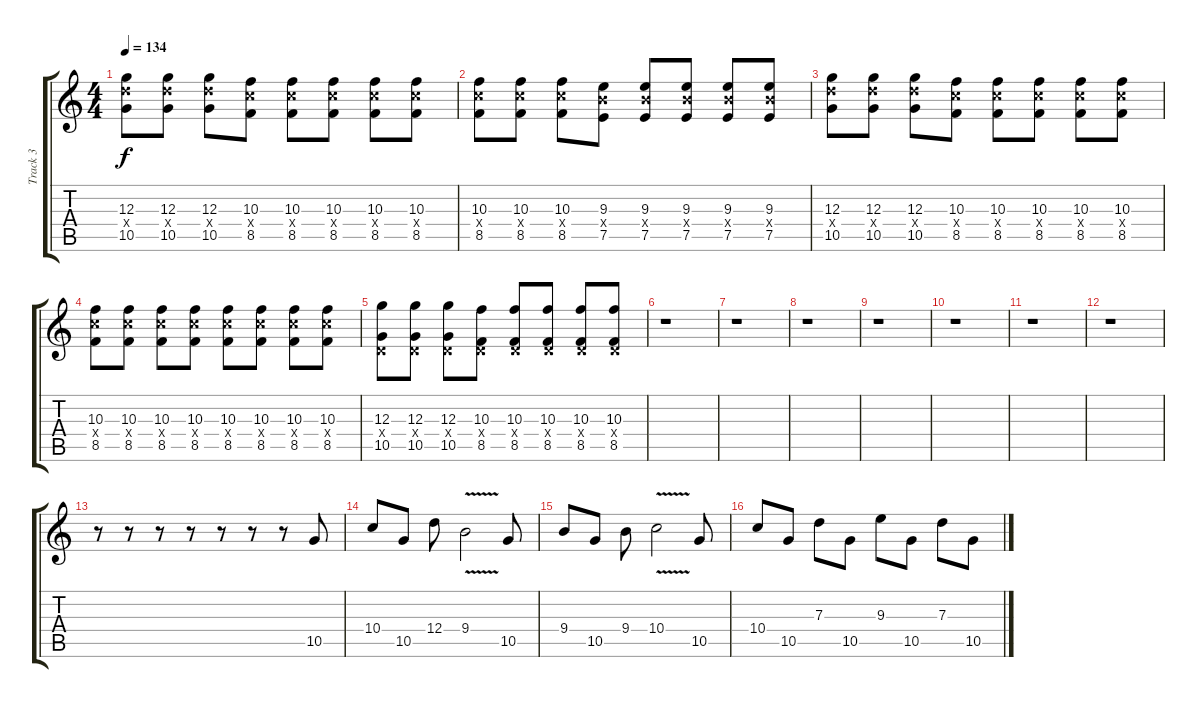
\track ("Track 3" "Track 3") {instrument overdrivenguitar}
\staff {score tabs}
\tuning (E4 B3 G3 D3 A2 E2) {hide}
\ts (4 4)
\tempo 134
\clef g2
\ks c
(12.3 12.4{x} 10.5).8{dy f} (12.3 12.4{x} 10.5).8 (12.3 12.4{x} 10.5).8 (10.3 10.4{x} 8.5).8 (10.3 10.4{x} 8.5).8 (10.3 10.4{x} 8.5).8 (10.3 10.4{x} 8.5).8 (10.3 10.4{x} 8.5).8 |
(10.3 10.4{x} 8.5).8 (10.3 10.4{x} 8.5).8 (10.3 10.4{x} 8.5).8 (9.3 9.4{x} 7.5).8 (9.3 9.4{x} 7.5).8 (9.3 9.4{x} 7.5).8 (9.3 9.4{x} 7.5).8 (9.3 9.4{x} 7.5).8 |
(12.3 12.4{x} 10.5).8 (12.3 12.4{x} 10.5).8 (12.3 12.4{x} 10.5).8 (10.3 10.4{x} 8.5).8 (10.3 10.4{x} 8.5).8 (10.3 10.4{x} 8.5).8 (10.3 10.4{x} 8.5).8 (10.3 10.4{x} 8.5).8 |
(10.3 10.4{x} 8.5).8 (10.3 10.4{x} 8.5).8 (10.3 10.4{x} 8.5).8 (10.3 10.4{x} 8.5).8 (10.3 10.4{x} 8.5).8 (10.3 10.4{x} 8.5).8 (10.3 10.4{x} 8.5).8 (10.3 10.4{x} 8.5).8 |
(12.3 0.4{x} 10.5).8 (12.3 0.4{x} 10.5).8 (12.3 0.4{x} 10.5).8 (10.3 0.4{x} 8.5).8 (10.3 0.4{x} 8.5).8 (10.3 0.4{x} 8.5).8 (10.3 0.4{x} 8.5).8 (10.3 0.4{x} 8.5).8 |
r.1 |
r.1 |
r.1 |
r.1 |
r.1 |
r.1 |
r.1 |
r.8 r.8 r.8 r.8 r.8 r.8 r.8 10.5.8 |
10.4.8 10.5.8 12.4.8 9.4{v}.2 10.5.8 |
9.4.8 10.5.8 9.4.8 10.4{v}.2 10.5.8 |
10.4.8 10.5.8 7.3.8 10.5.8 9.3.8 10.5.8 7.3.8 10.5.8
